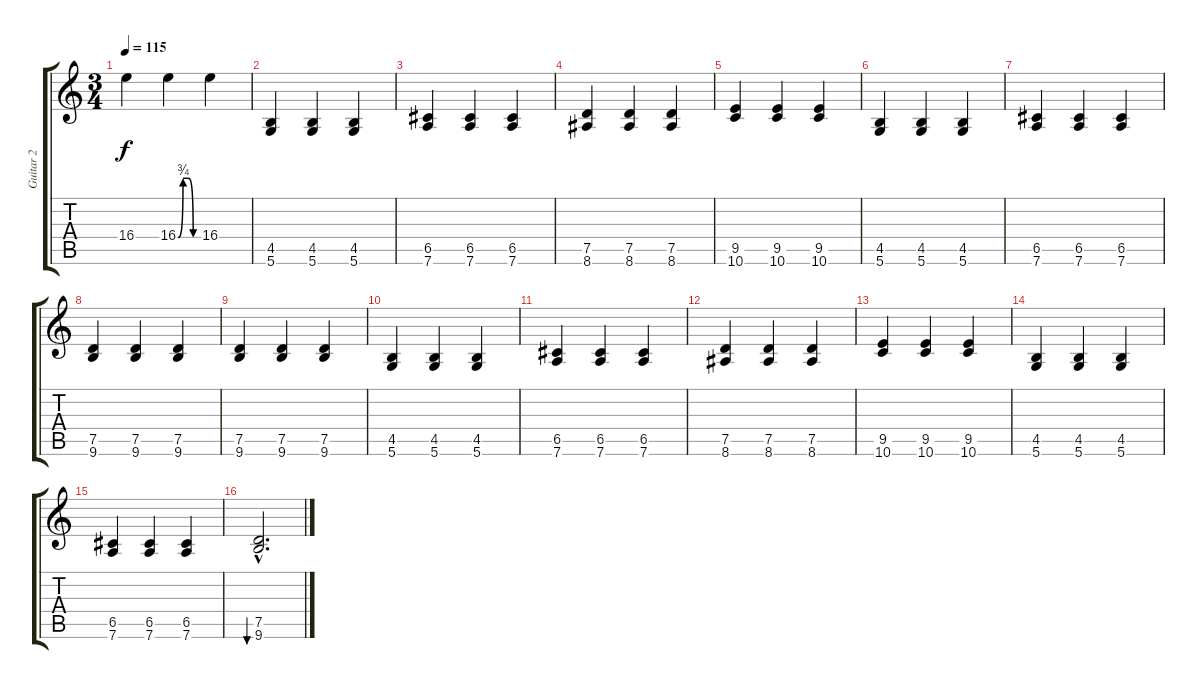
\track ("Guitar 2" "Guitar 2") {instrument distortionguitar}
\staff {score tabs}
\tuning (D4 A3 F3 C3 G2 D2) {hide}
\ts (3 4)
\tempo 115
\clef g2
\ks c
16.4.4{dy f} 16.4{be (custom 0 0 15 3 30 3 45 0 60 0)}.4 16.4.4 |
\section ("" "")
(4.5 5.6).4 (4.5 5.6).4 (4.5 5.6).4 |
(6.5 7.6).4 (6.5 7.6).4 (6.5 7.6).4 |
(7.5 8.6).4 (7.5 8.6).4 (7.5 8.6).4 |
(9.5 10.6).4 (9.5 10.6).4 (9.5 10.6).4 |
(4.5 5.6).4 (4.5 5.6).4 (4.5 5.6).4 |
(6.5 7.6).4 (6.5 7.6).4 (6.5 7.6).4 |
(7.5 9.6).4 (7.5 9.6).4 (7.5 9.6).4 |
(7.5 9.6).4 (7.5 9.6).4 (7.5 9.6).4 |
(4.5 5.6).4 (4.5 5.6).4 (4.5 5.6).4 |
(6.5 7.6).4 (6.5 7.6).4 (6.5 7.6).4 |
(7.5 8.6).4 (7.5 8.6).4 (7.5 8.6).4 |
(9.5 10.6).4 (9.5 10.6).4 (9.5 10.6).4 |
(4.5 5.6).4 (4.5 5.6).4 (4.5 5.6).4 |
(6.5 7.6).4 (6.5 7.6).4 (6.5 7.6).4 |
(7.5{hac} 9.6{hac}).2{d bu 240}
